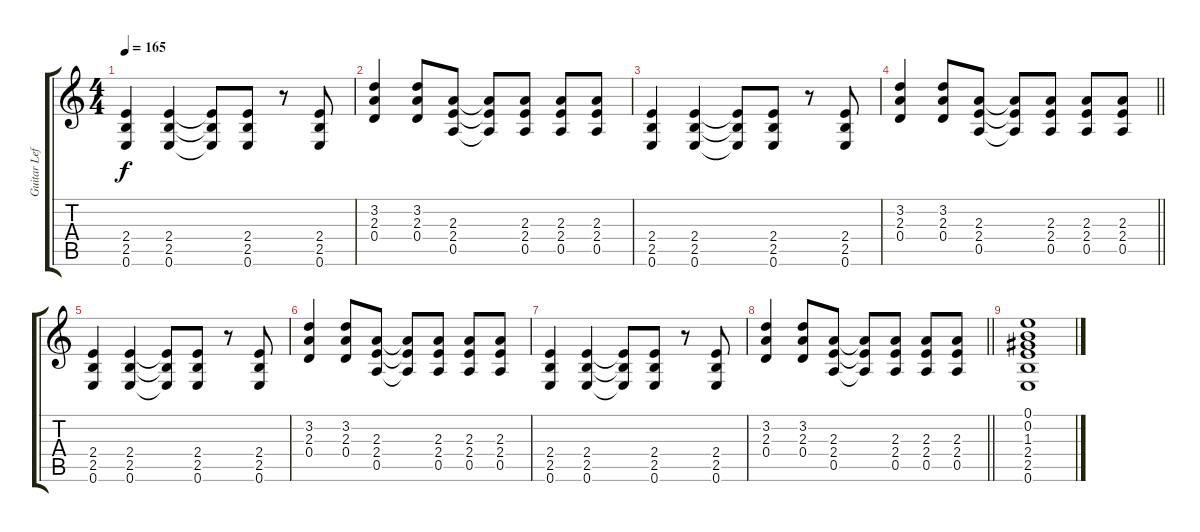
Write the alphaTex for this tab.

\track ("Guitar Left" "Guitar Lef") {instrument overdrivenguitar}
\staff {score tabs}
\tuning (E4 B3 G3 D3 A2 E2) {hide}
\ts (4 4)
\tempo 165
\clef g2
\ks c
(2.4 2.5 0.6).4{dy f} (2.4 2.5 0.6).4 (2.4{t} 2.5{t} 0.6{t}).8 (2.4 2.5 0.6).8 r.8 (2.4 2.5 0.6).8 |
(3.2 2.3 0.4).4 (3.2 2.3 0.4).8 (2.3 2.4 0.5).8 (2.3{t} 2.4{t} 0.5{t}).8 (2.3 2.4 0.5).8 (2.3 2.4 0.5).8 (2.3 2.4 0.5).8 |
(2.4 2.5 0.6).4 (2.4 2.5 0.6).4 (2.4{t} 2.5{t} 0.6{t}).8 (2.4 2.5 0.6).8 r.8 (2.4 2.5 0.6).8 |
\barLineRight lightlight
(3.2 2.3 0.4).4 (3.2 2.3 0.4).8 (2.3 2.4 0.5).8 (2.3{t} 2.4{t} 0.5{t}).8 (2.3 2.4 0.5).8 (2.3 2.4 0.5).8 (2.3 2.4 0.5).8 |
(2.4 2.5 0.6).4 (2.4 2.5 0.6).4 (2.4{t} 2.5{t} 0.6{t}).8 (2.4 2.5 0.6).8 r.8 (2.4 2.5 0.6).8 |
(3.2 2.3 0.4).4 (3.2 2.3 0.4).8 (2.3 2.4 0.5).8 (2.3{t} 2.4{t} 0.5{t}).8 (2.3 2.4 0.5).8 (2.3 2.4 0.5).8 (2.3 2.4 0.5).8 |
(2.4 2.5 0.6).4 (2.4 2.5 0.6).4 (2.4{t} 2.5{t} 0.6{t}).8 (2.4 2.5 0.6).8 r.8 (2.4 2.5 0.6).8 |
\barLineRight lightlight
(3.2 2.3 0.4).4 (3.2 2.3 0.4).8 (2.3 2.4 0.5).8 (2.3{t} 2.4{t} 0.5{t}).8 (2.3 2.4 0.5).8 (2.3 2.4 0.5).8 (2.3 2.4 0.5).8 |
(0.1 0.2 1.3 2.4 2.5 0.6).1
